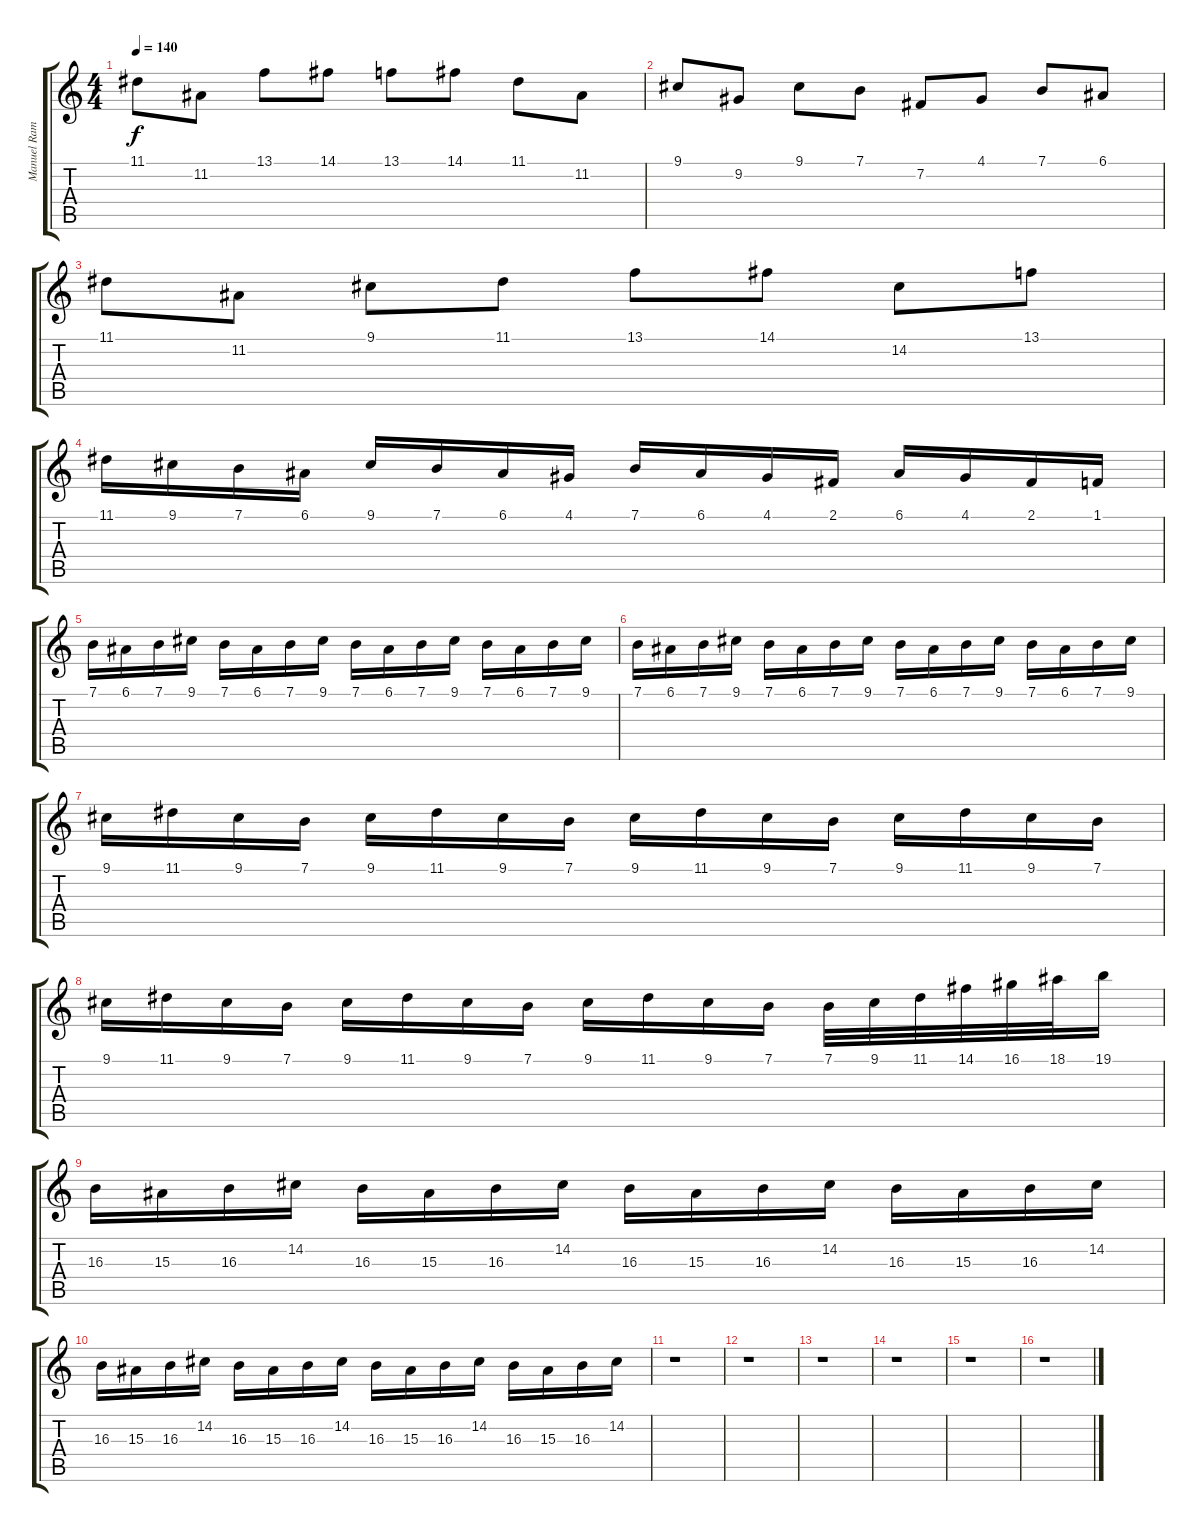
\track ("Manuel Ramil" "Manuel Ram") {instrument acousticgrandpiano}
\staff {score tabs}
\tuning (E4 B3 G3 D3 A2 E2) {hide}
\ts (4 4)
\tempo 140
\clef g2
\ks c
11.1.8{dy f} 11.2.8 13.1.8 14.1.8 13.1.8 14.1.8 11.1.8 11.2.8 |
9.1.8 9.2.8 9.1.8 7.1.8 7.2.8 4.1.8 7.1.8 6.1.8 |
11.1.8 11.2.8 9.1.8 11.1.8 13.1.8 14.1.8 14.2.8 13.1.8 |
11.1.16 9.1.16 7.1.16 6.1.16 9.1.16 7.1.16 6.1.16 4.1.16 7.1.16 6.1.16 4.1.16 2.1.16 6.1.16 4.1.16 2.1.16 1.1.16 |
7.1.16{volume 8} 6.1.16 7.1.16 9.1.16 7.1.16 6.1.16 7.1.16 9.1.16 7.1.16 6.1.16 7.1.16 9.1.16 7.1.16 6.1.16 7.1.16 9.1.16 |
7.1.16 6.1.16 7.1.16 9.1.16 7.1.16 6.1.16 7.1.16 9.1.16 7.1.16 6.1.16 7.1.16 9.1.16 7.1.16 6.1.16 7.1.16 9.1.16 |
9.1.16 11.1.16 9.1.16 7.1.16 9.1.16 11.1.16 9.1.16 7.1.16 9.1.16 11.1.16 9.1.16 7.1.16 9.1.16 11.1.16 9.1.16 7.1.16 |
9.1.16 11.1.16 9.1.16 7.1.16 9.1.16 11.1.16 9.1.16 7.1.16 9.1.16 11.1.16 9.1.16 7.1.16 7.1.32 9.1.32 11.1.32 14.1.32 16.1.32 18.1.32 19.1.16 |
16.3.16 15.3.16 16.3.16 14.2.16 16.3.16 15.3.16 16.3.16 14.2.16 16.3.16 15.3.16 16.3.16 14.2.16 16.3.16 15.3.16 16.3.16 14.2.16 |
16.3.16 15.3.16 16.3.16 14.2.16 16.3.16 15.3.16 16.3.16 14.2.16 16.3.16 15.3.16 16.3.16 14.2.16 16.3.16 15.3.16 16.3.16 14.2.16 |
r.1 |
r.1 |
r.1 |
r.1 |
r.1 |
r.1
